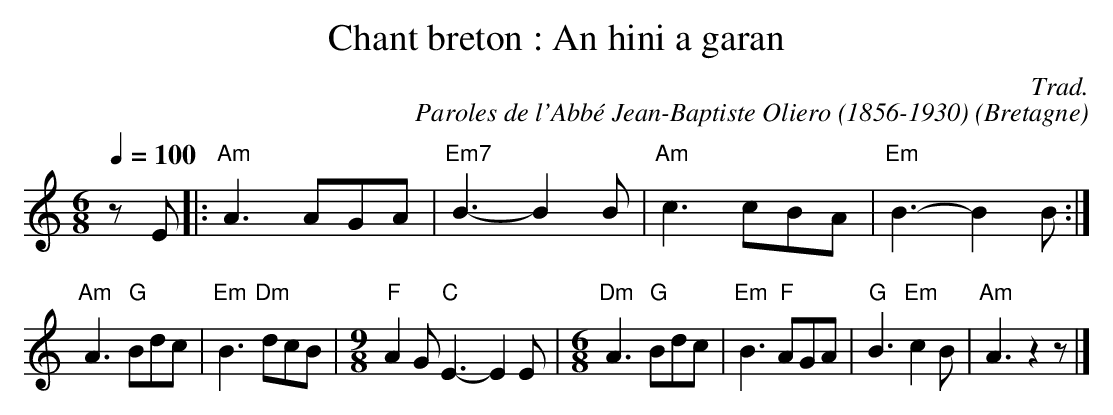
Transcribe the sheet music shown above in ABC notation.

X:1
T:Chant breton : An hini a garan
C:Trad.
C:Paroles de l'Abbé Jean-Baptiste Oliero (1856-1930)
O:Bretagne
M:6/8
L:1/8
Q:1/4=100
K:Am
zE |: "Am"A3 AGA | "Em7"B3- B2B | "Am"c3 cBA | "Em"B3- B2B :|
"Am"A3 "G"Bdc | "Em"B3 "Dm"dcB | [M:9/8] "F"A2G "C"E3- E2E | [M:6/8] "Dm"A3 "G"Bdc | "Em"B3 "F"AGA | "G"B3 "Em"c2B | "Am"A3 z2z |]
